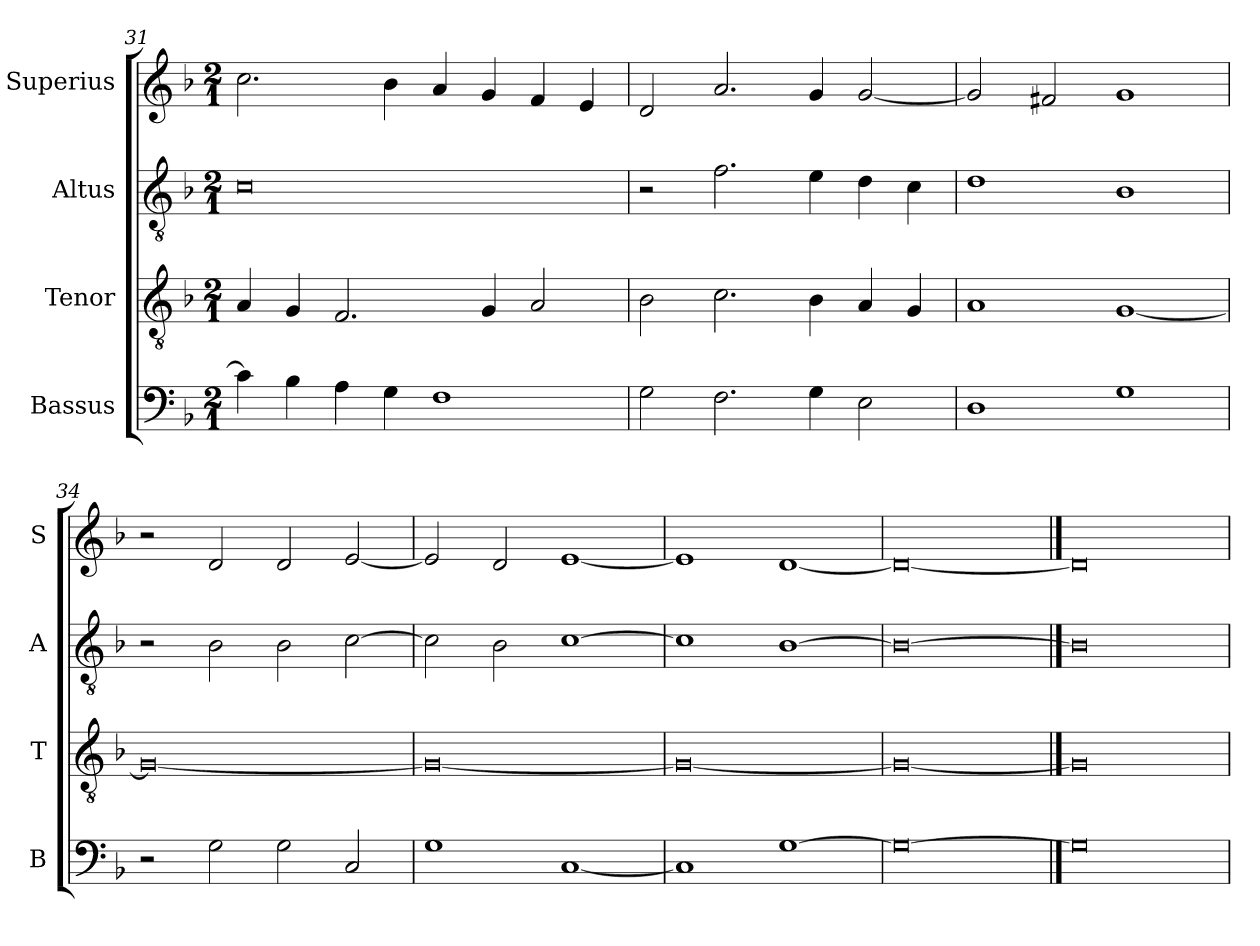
**kern	**kern	**kern	**kern
*part4	*part3	*part2	*part1
*staff4	*staff3	*staff2	*staff1
*I"Bassus	*I"Tenor	*I"Altus	*I"Superius
*I'B	*I'T	*I'A	*I'S
*clefF4	*clefGv2	*clefGv2	*clefG2
*k[b-]	*k[b-]	*k[b-]	*k[b-]
*F:	*F:	*F:	*F:
*M2/1	*M2/1	*M2/1	*M2/1
=31	=31	=31	=31
4c]	4A	0c	2.cc
4B-	4G	.	.
4A	2.F	.	.
4G	.	.	4b-
1F	.	.	4a
.	4G	.	4g
.	2A	.	4f
.	.	.	4e
=32	=32	=32	=32
2G	2B-	2r	2d
2.F	2.c	2.f	2.a
4G	4B-	4e	4g
2E	4A	4d	[2g
.	4G	4c	.
=33	=33	=33	=33
1D	1A	1d	2g]
.	.	.	2f#X
1G	[1G	1B-	1g
=34	=34	=34	=34
2r	0G_	2r	2r
2G	.	2B-	2d
2G	.	2B-	2d
2C	.	[2c	[2e
=35	=35	=35	=35
1G	0G_	2c]	2e]
.	.	2B-	2d
[1C	.	[1c	[1e
=36	=36	=36	=36
1C]	0G_	1c]	1e]
[1G	.	[1B-	[1d
=37	=37	=37	=37
0G_	0G_	0B-_	0d_
==38	==38	==38	==38
0G]	0G]	0B-]	0d]
=	=	=	=
*-	*-	*-	*-
